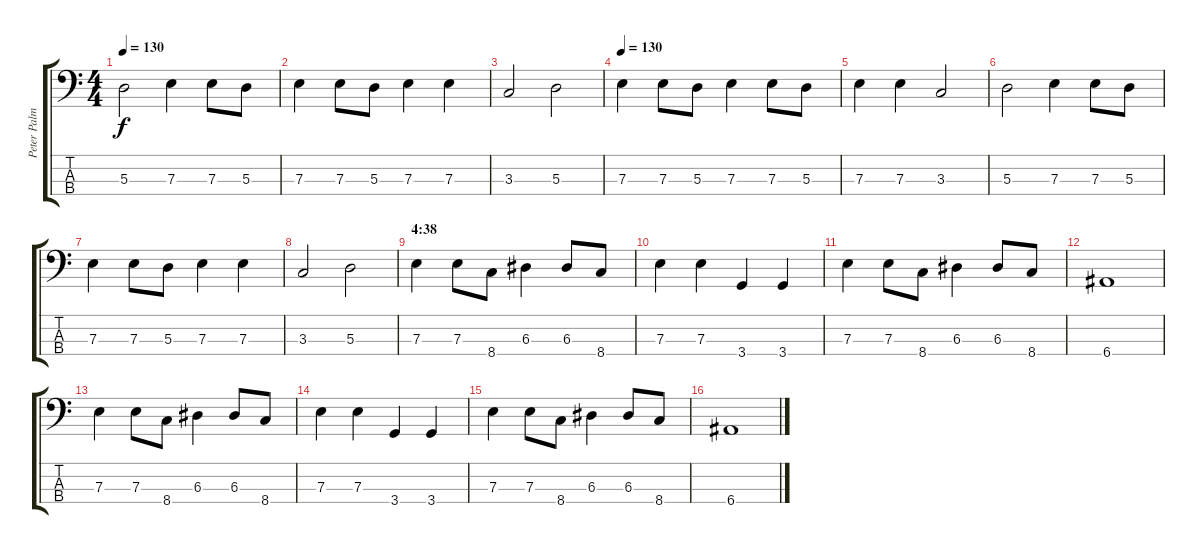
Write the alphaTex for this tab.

\track ("Peter Palmdahl" "Peter Palm") {instrument electricbasspick}
\staff {score tabs}
\tuning (G2 D2 A1 E1) {hide}
\ts (4 4)
\tempo 130
\clef f4
\ks c
5.3.2{dy f} 7.3.4 7.3.8 5.3.8 |
7.3.4 7.3.8 5.3.8 7.3.4 7.3.4 |
3.3.2 5.3.2 |
\tempo 130
7.3.4 7.3.8 5.3.8 7.3.4 7.3.8 5.3.8 |
7.3.4 7.3.4 3.3.2 |
5.3.2 7.3.4 7.3.8 5.3.8 |
7.3.4 7.3.8 5.3.8 7.3.4 7.3.4 |
3.3.2 5.3.2 |
\section ("" "4:38")
7.3.4 7.3.8 8.4.8 6.3.4 6.3.8 8.4.8 |
7.3.4 7.3.4 3.4.4 3.4.4 |
7.3.4 7.3.8 8.4.8 6.3.4 6.3.8 8.4.8 |
6.4.1 |
7.3.4 7.3.8 8.4.8 6.3.4 6.3.8 8.4.8 |
7.3.4 7.3.4 3.4.4 3.4.4 |
7.3.4 7.3.8 8.4.8 6.3.4 6.3.8 8.4.8 |
6.4.1
